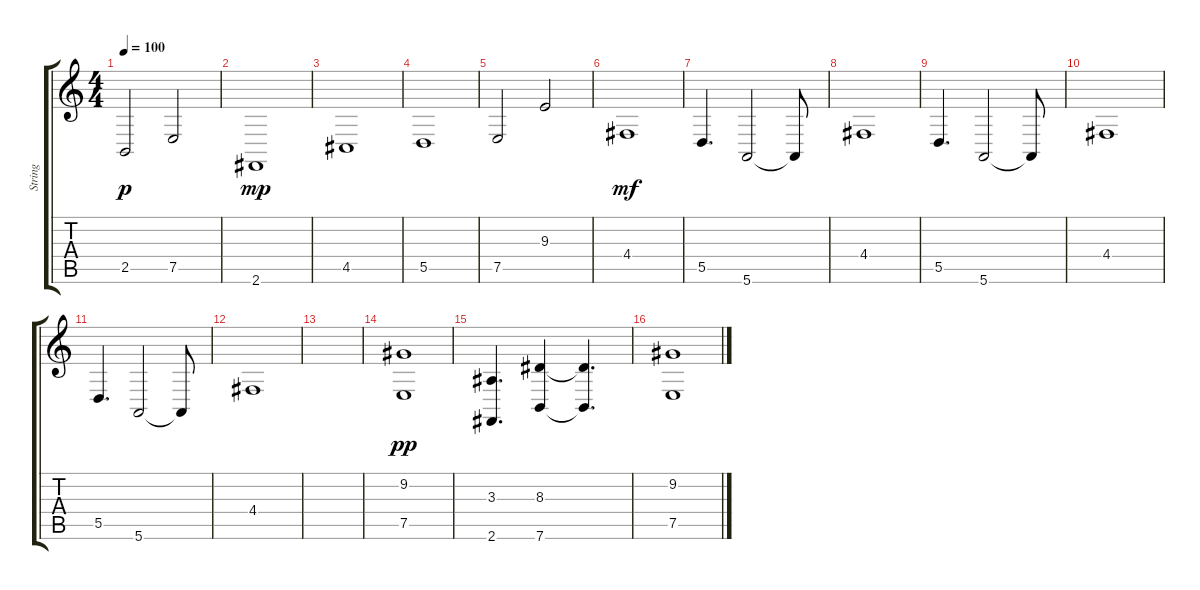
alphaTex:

\track ("String" "String") {instrument stringensemble1}
\staff {score tabs}
\tuning (E4 B3 G3 D3 A2 E2) {hide}
\ts (4 4)
\tempo 100
\clef g2
\ks c
2.5.2{dy p} 7.5.2 |
2.6.1{dy mp} |
4.5.1 |
5.5.1 |
7.5.2 9.3.2 |
4.4.1{dy mf} |
5.5.4{d} 5.6.2 5.6{t}.8 |
4.4.1 |
5.5.4{d} 5.6.2 5.6{t}.8 |
4.4.1 |
5.5.4{d} 5.6.2 5.6{t}.8 |
4.4.1 |
|
(9.2 7.5).1{dy pp} |
(3.3 2.6).4{d} (8.3 7.6).4 (8.3{t} 7.6{t}).4{d} |
(9.2 7.5).1
